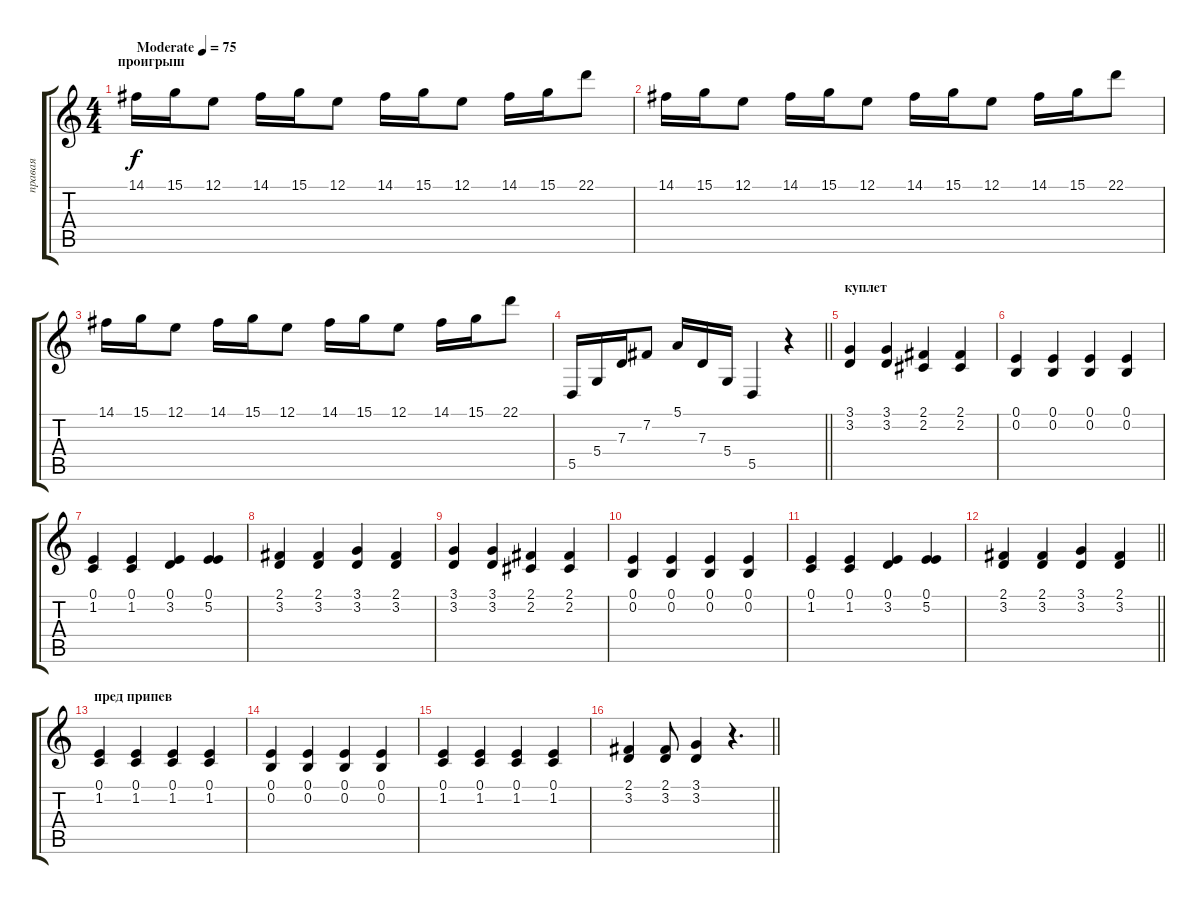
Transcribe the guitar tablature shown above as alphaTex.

\track ("правая" "правая") {instrument brightacousticpiano}
\staff {score tabs}
\tuning (E4 B3 G3 D3 A2 E2) {hide}
\ts (4 4)
\section ("" "проигрыш")
\tempo (75 "Moderate")
\clef g2
\ks c
14.1.16{dy f instrument brightacousticpiano} 15.1.16 12.1.8 14.1.16 15.1.16 12.1.8 14.1.16 15.1.16 12.1.8 14.1.16 15.1.16 22.1.8 |
14.1.16 15.1.16 12.1.8 14.1.16 15.1.16 12.1.8 14.1.16 15.1.16 12.1.8 14.1.16 15.1.16 22.1.8 |
14.1.16 15.1.16 12.1.8 14.1.16 15.1.16 12.1.8 14.1.16 15.1.16 12.1.8 14.1.16 15.1.16 22.1.8 |
\barLineRight lightlight
5.5.16 5.4.16 7.3.16 7.2.8 5.1.16 7.3.16 5.4.16 5.5.4 r.4 |
\section ("" "куплет")
(3.1 3.2).4 (3.1 3.2).4 (2.1 2.2).4 (2.1 2.2).4 |
(0.1 0.2).4 (0.1 0.2).4 (0.1 0.2).4 (0.1 0.2).4 |
(0.1 1.2).4 (0.1 1.2).4 (0.1 3.2).4 (0.1 5.2).4 |
(2.1 3.2).4 (2.1 3.2).4 (3.1 3.2).4 (2.1 3.2).4 |
(3.1 3.2).4 (3.1 3.2).4 (2.1 2.2).4 (2.1 2.2).4 |
(0.1 0.2).4 (0.1 0.2).4 (0.1 0.2).4 (0.1 0.2).4 |
(0.1 1.2).4 (0.1 1.2).4 (0.1 3.2).4 (0.1 5.2).4 |
\barLineRight lightlight
(2.1 3.2).4 (2.1 3.2).4 (3.1 3.2).4 (2.1 3.2).4 |
\section ("" "пред припев")
(0.1 1.2).4 (0.1 1.2).4 (0.1 1.2).4 (0.1 1.2).4 |
(0.1 0.2).4 (0.1 0.2).4 (0.1 0.2).4 (0.1 0.2).4 |
(0.1 1.2).4 (0.1 1.2).4 (0.1 1.2).4 (0.1 1.2).4 |
\barLineRight lightlight
(2.1 3.2).4 (2.1 3.2).8 (3.1 3.2).4 r.4{d}
